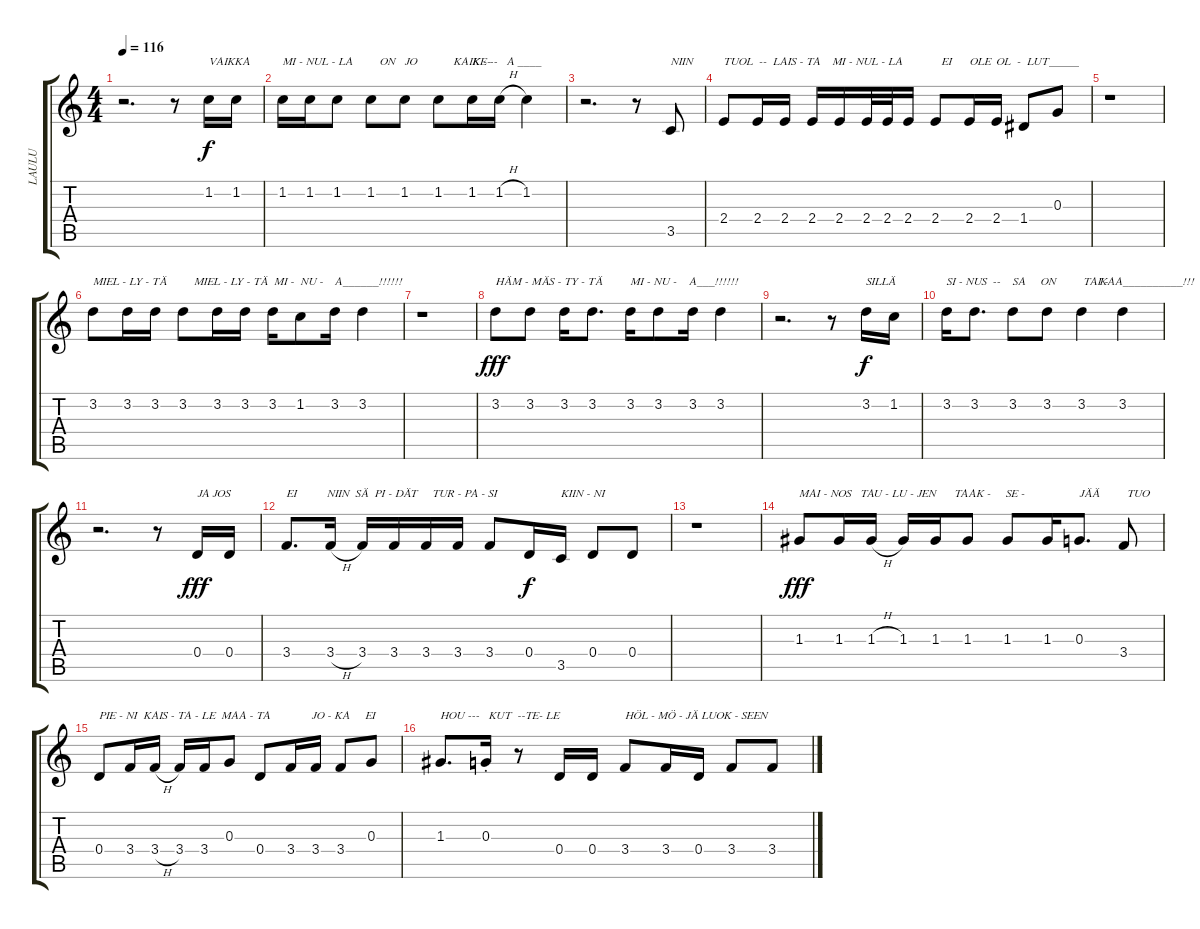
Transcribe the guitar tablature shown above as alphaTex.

\track ("LAULU" "LAULU") {instrument electricguitarjazz}
\staff {score tabs}
\tuning (E4 B3 G3 D3 A2 E2) {hide}
\ts (4 4)
\tempo 116
\clef g2
\ks c
r.2{d dy f} r.8 1.2.16{txt "VAIKKA"} 1.2.16 |
1.2.16{txt "MI - NUL - LA         ON   JO            KAIK --"} 1.2.16 1.2.8 1.2.8 1.2.8 1.2.8 1.2.16{txt "KE --   A ____"} 1.2{h}.16 1.2.4 |
r.2{d} r.8 3.5.8{txt "NIIN"} |
2.4.8{txt "TUOL  --  LAIS - TA    MI - NUL - LA       "} 2.4.16 2.4.16 2.4.16 2.4.16 2.4.32 2.4.32 2.4.16 2.4.8{txt "  EI      OLE"} 2.4.16 2.4.16{txt "OL  -  LUT_____"} 1.4.8 0.3.8 |
r.1 |
3.2.8{txt "MIEL - LY - TÄ         MIEL - LY - TÄ  MI -  NU -"} 3.2.16 3.2.16 3.2.8 3.2.16 3.2.16 3.2.16 1.2.8 3.2.16{txt "A______!!!!!!"} 3.2.4 |
r.1 |
3.2.8{txt "HÄM - MÄS - TY - TÄ" dy fff} 3.2.8 3.2.16 3.2.8{d} 3.2.16{txt "MI - NU -    A___!!!!!!"} 3.2.8 3.2.16 3.2.4 |
r.2{d} r.8 3.2.16{txt "SILLÄ" dy f} 1.2.16 |
3.2.16{txt "SI - NUS  --    SA     ON         TAI -"} 3.2.8{d} 3.2.8 3.2.8 3.2.4{txt "      KAA__________!!!"} 3.2.4 |
r.2{d} r.8 0.4.16{txt "JA JOS" dy fff} 0.4.16 |
3.4.8{d txt "EI          NIIN  SÄ  PI - DÄT     TUR - PA - SI "} 3.4{h}.16 3.4.16 3.4.16 3.4.16 3.4.16 3.4.8 0.4.16{dy f} 3.5.16{txt "KIIN - NI"} 0.4.8 0.4.8 |
r.1 |
1.3.8{txt "MAI - NOS   TAU - LU - JEN      TAAK -     SE -" dy fff} 1.3.16 1.3{h}.16 1.3.16 1.3.16 1.3.8 1.3.8 1.3.16 0.3.8{d txt "JÄÄ         TUO"} 3.4.8 |
0.4.8{txt "PIE - NI  KAIS - TA - LE  MAA - TA"} 3.4.16 3.4{h}.16 3.4.16 3.4.16 0.3.8 0.4.8 3.4.16{txt "       JO - KA     EI"} 3.4.16 3.4.8 0.3.8 |
1.3.8{d txt "HOU ---   KUT  --TE- LE"} 0.3{st}.16 r.8 0.4.16 0.4.16 3.4.8{txt "HÖL - MÖ - JÄ LUOK - SEEN"} 3.4.16 0.4.16 3.4.8 3.4.8
